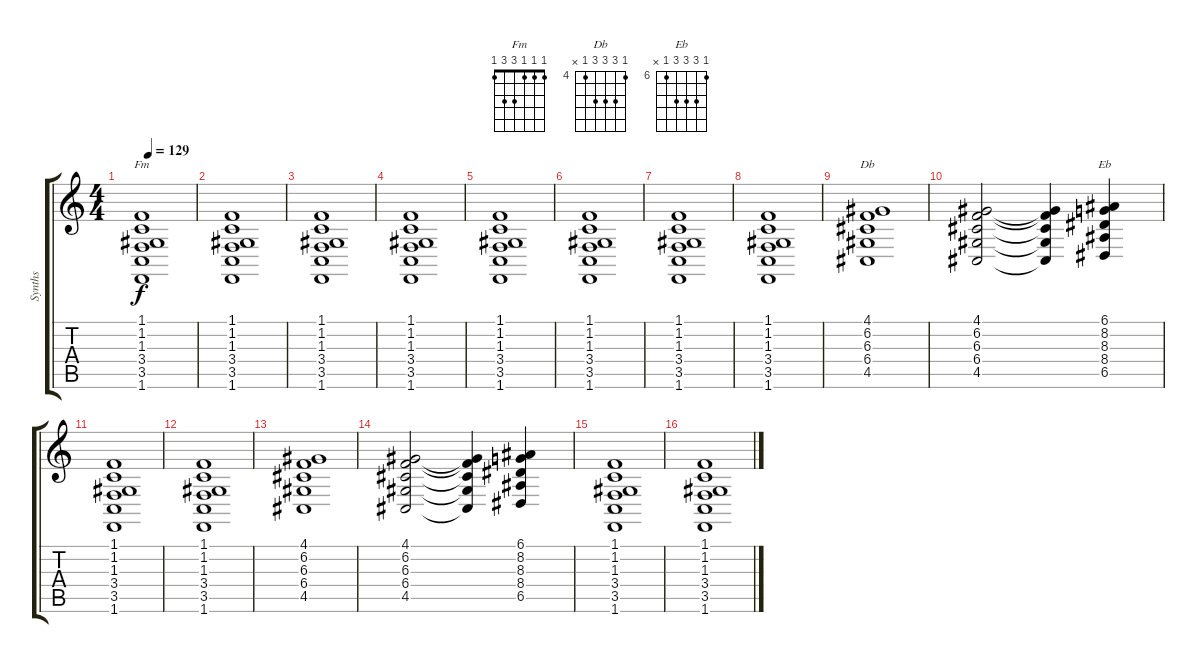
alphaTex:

\track ("Synths" "Synths") {instrument pad2warm}
\staff {score tabs}
\tuning (E4 B3 G3 D3 A2 E2) {hide}
\chord ("Fm" 1 1 1 3 3 1)
\chord ("Db" 4 6 6 6 4 x) {firstfret 4}
\chord ("Eb" 6 8 8 8 6 x) {firstfret 6}
\ts (4 4)
\tempo 129
\clef g2
\ks c
(1.1 1.2 1.3 3.4 3.5 1.6).1{ch "Fm" dy f instrument pad2warm} |
(1.1 1.2 1.3 3.4 3.5 1.6).1 |
(1.1 1.2 1.3 3.4 3.5 1.6).1 |
(1.1 1.2 1.3 3.4 3.5 1.6).1 |
(1.1 1.2 1.3 3.4 3.5 1.6).1 |
(1.1 1.2 1.3 3.4 3.5 1.6).1 |
(1.1 1.2 1.3 3.4 3.5 1.6).1 |
(1.1 1.2 1.3 3.4 3.5 1.6).1 |
(4.1 6.2 6.3 6.4 4.5).1{ch "Db"} |
(4.1 6.2 6.3 6.4 4.5).2 (4.1{t} 6.2{t} 6.3{t} 6.4{t} 4.5{t}).4 (6.1 8.2 8.3 8.4 6.5).4{ch "Eb"} |
(1.1 1.2 1.3 3.4 3.5 1.6).1 |
(1.1 1.2 1.3 3.4 3.5 1.6).1 |
(4.1 6.2 6.3 6.4 4.5).1 |
(4.1 6.2 6.3 6.4 4.5).2 (4.1{t} 6.2{t} 6.3{t} 6.4{t} 4.5{t}).4 (6.1 8.2 8.3 8.4 6.5).4 |
(1.1 1.2 1.3 3.4 3.5 1.6).1 |
(1.1 1.2 1.3 3.4 3.5 1.6).1
